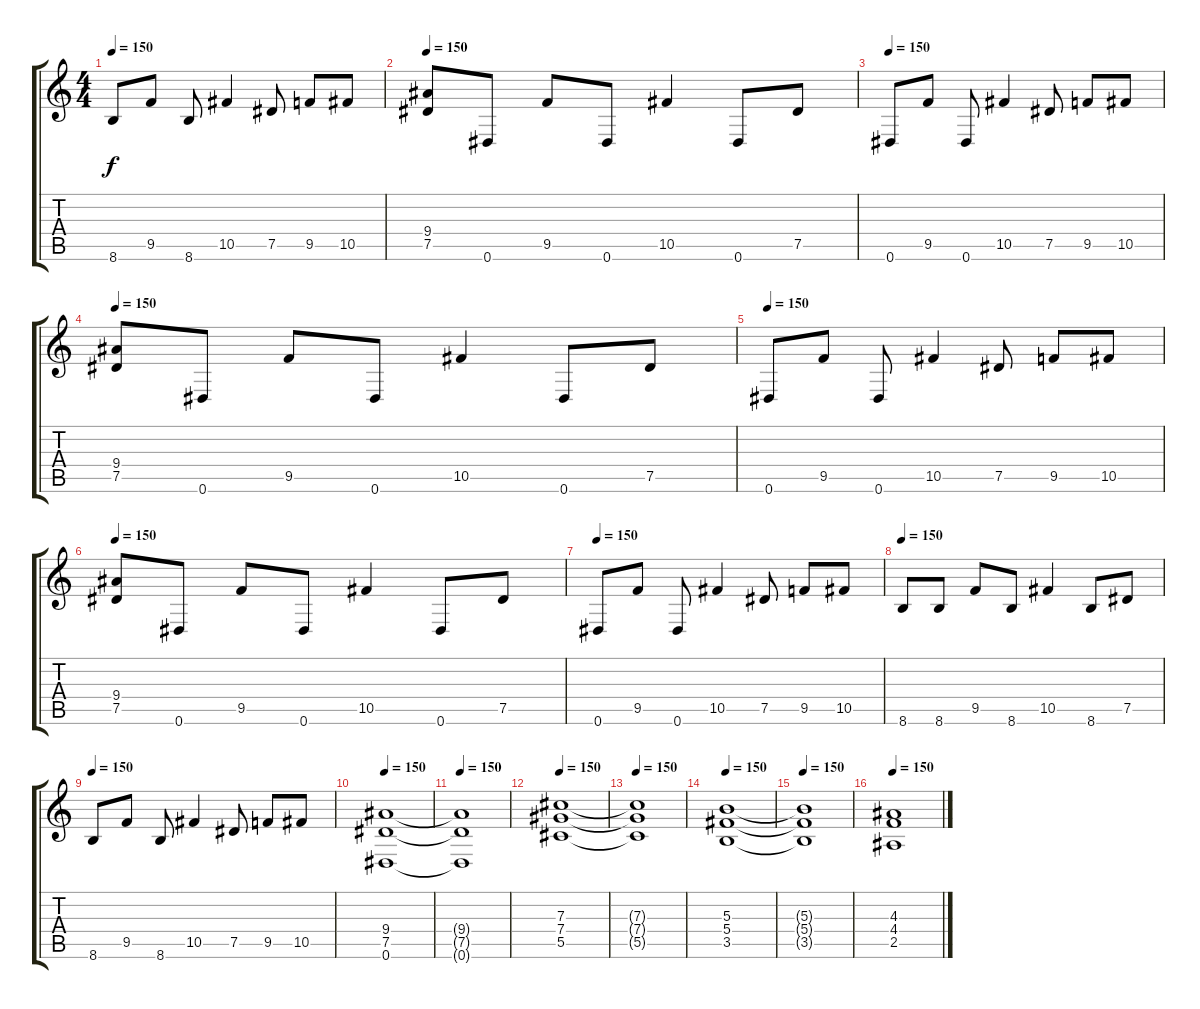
\track "" {instrument overdrivenguitar}
\staff {score tabs}
\tuning (Eb4 Bb3 Gb3 Db3 Ab2 Eb2) {hide}
\ts (4 4)
\tempo 150
\clef g2
\ks c
8.6.8{dy f} 9.5.8 8.6.8 10.5.4 7.5.8 9.5.8 10.5.8 |
\tempo 150
(9.4 7.5).8 0.6.8 9.5.8 0.6.8 10.5.4 0.6.8 7.5.8 |
\tempo 150
0.6.8 9.5.8 0.6.8 10.5.4 7.5.8 9.5.8 10.5.8 |
\tempo 150
(9.4 7.5).8 0.6.8 9.5.8 0.6.8 10.5.4 0.6.8 7.5.8 |
\tempo 150
0.6.8 9.5.8 0.6.8 10.5.4 7.5.8 9.5.8 10.5.8 |
\tempo 150
(9.4 7.5).8 0.6.8 9.5.8 0.6.8 10.5.4 0.6.8 7.5.8 |
\tempo 150
0.6.8 9.5.8 0.6.8 10.5.4 7.5.8 9.5.8 10.5.8 |
\tempo 150
8.6.8 8.6.8 9.5.8 8.6.8 10.5.4 8.6.8 7.5.8 |
\tempo 150
8.6.8 9.5.8 8.6.8 10.5.4 7.5.8 9.5.8 10.5.8 |
\tempo 150
(9.4 7.5 0.6).1 |
\tempo 150
(9.4{t} 7.5{t} 0.6{t}).1 |
\tempo 150
(7.3 7.4 5.5).1 |
\tempo 150
(7.3{t} 7.4{t} 5.5{t}).1 |
\tempo 150
(5.3 5.4 3.5).1 |
\tempo 150
(5.3{t} 5.4{t} 3.5{t}).1 |
\tempo 150
(4.3 4.4 2.5).1
